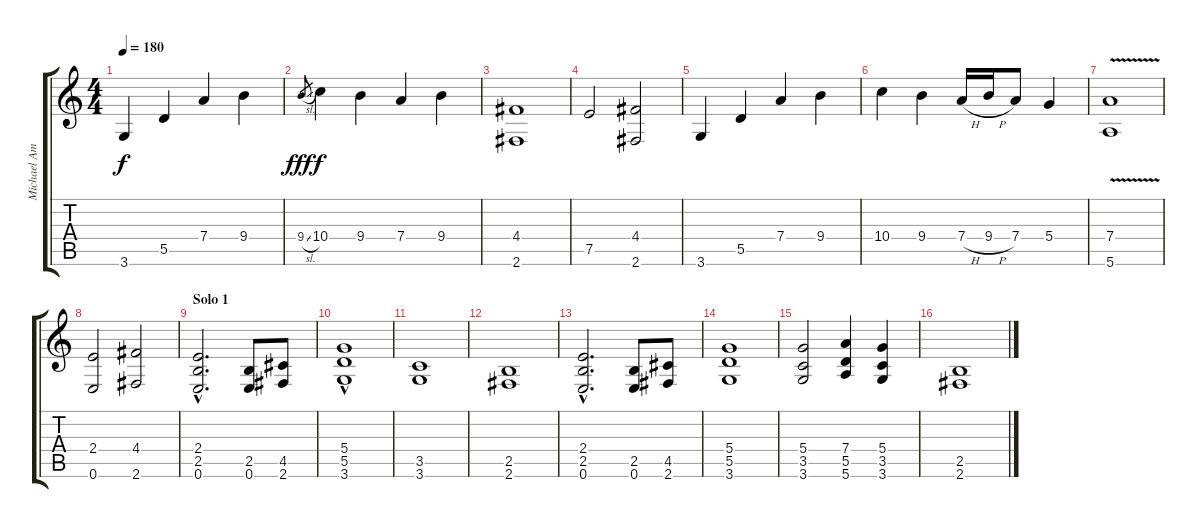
\track ("Michael Amott" "Michael Am") {instrument distortionguitar}
\staff {score tabs}
\tuning (E4 B3 G3 D3 A2 E2) {hide}
\ts (4 4)
\tempo 180
\clef g2
\ks c
3.6.4{dy f} 5.5.4 7.4.4 9.4.4 |
9.4{sl}.8{gr dy fff} 10.4.4{dy f} 9.4.4 7.4.4 9.4.4 |
(4.4 2.6).1 |
7.5.2 (4.4 2.6).2 |
3.6.4 5.5.4 7.4.4 9.4.4 |
10.4.4 9.4.4 7.4{h}.16 9.4{h}.16 7.4.8 5.4.4 |
(7.4{v} 5.6{v}).1 |
(2.4 0.6).2 (4.4 2.6).2 |
\section ("" "Solo 1")
(2.4{hac} 2.5{hac} 0.6{hac}).2{d volume 12 balance 8} (2.5 0.6).8 (4.5 2.6).8 |
(5.4 5.5 3.6{hac}).1 |
(3.5 3.6).1 |
(2.5 2.6).1 |
(2.4{hac} 2.5{hac} 0.6{hac}).2{d} (2.5 0.6).8 (4.5 2.6).8 |
(5.4 5.5 3.6).1 |
(5.4 3.5 3.6).2 (7.4 5.5 5.6).4 (5.4 3.5 3.6).4 |
(2.5 2.6).1
